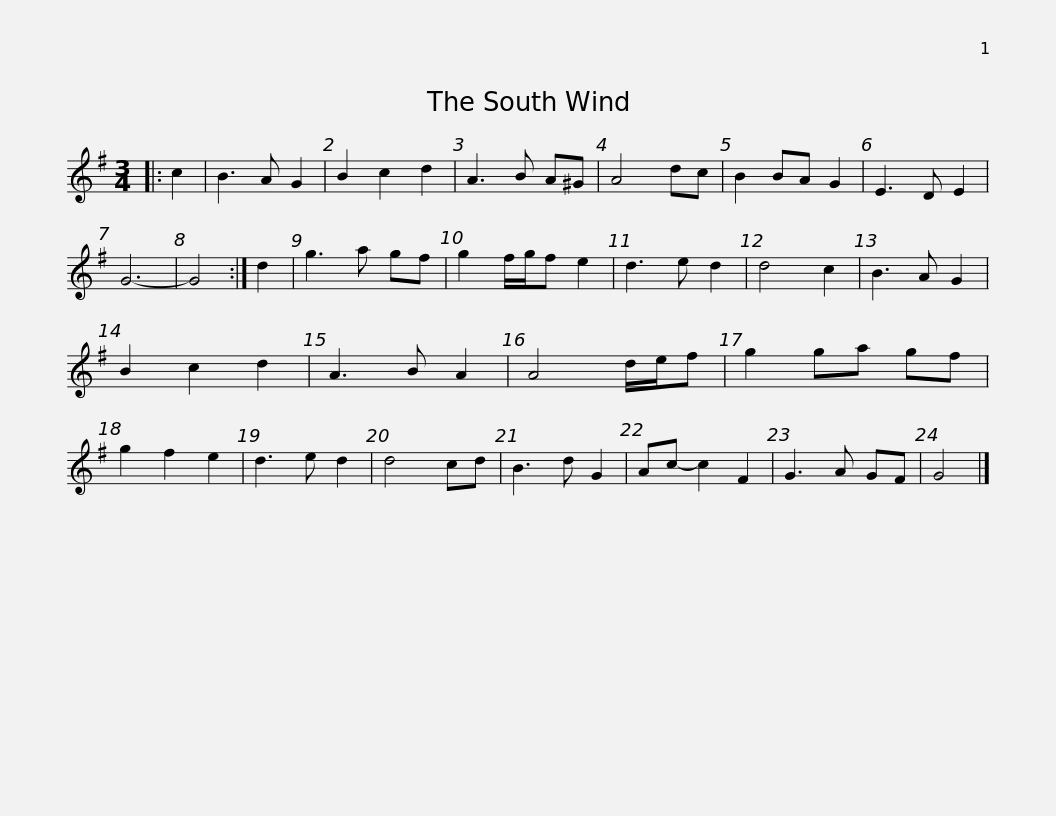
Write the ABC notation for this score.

X:1
L:1/8
M:3/4
I:linebreak $
K:G
V:1 treble
V:1
|: c2 | B3 A G2 | B2 c2 d2 | A3 B A^G | A4 dc | %5
 B2 BA G2 | E3 D E2 | G6- | G4 :| d2 | %10
 g3 a gf |$ g2 f/g/f e2 | d3 e d2 | d4 c2 | B3 A G2 | %15
 B2 c2 d2 | A3 B A2 | A4 d/e/f | g2 ga gf | g2 f2 e2 | %20
 d3 e d2 | d4 cd |$ B3 d G2 | Ac- c2 F2 | G3 A GF | %25
 G4 |] %26
